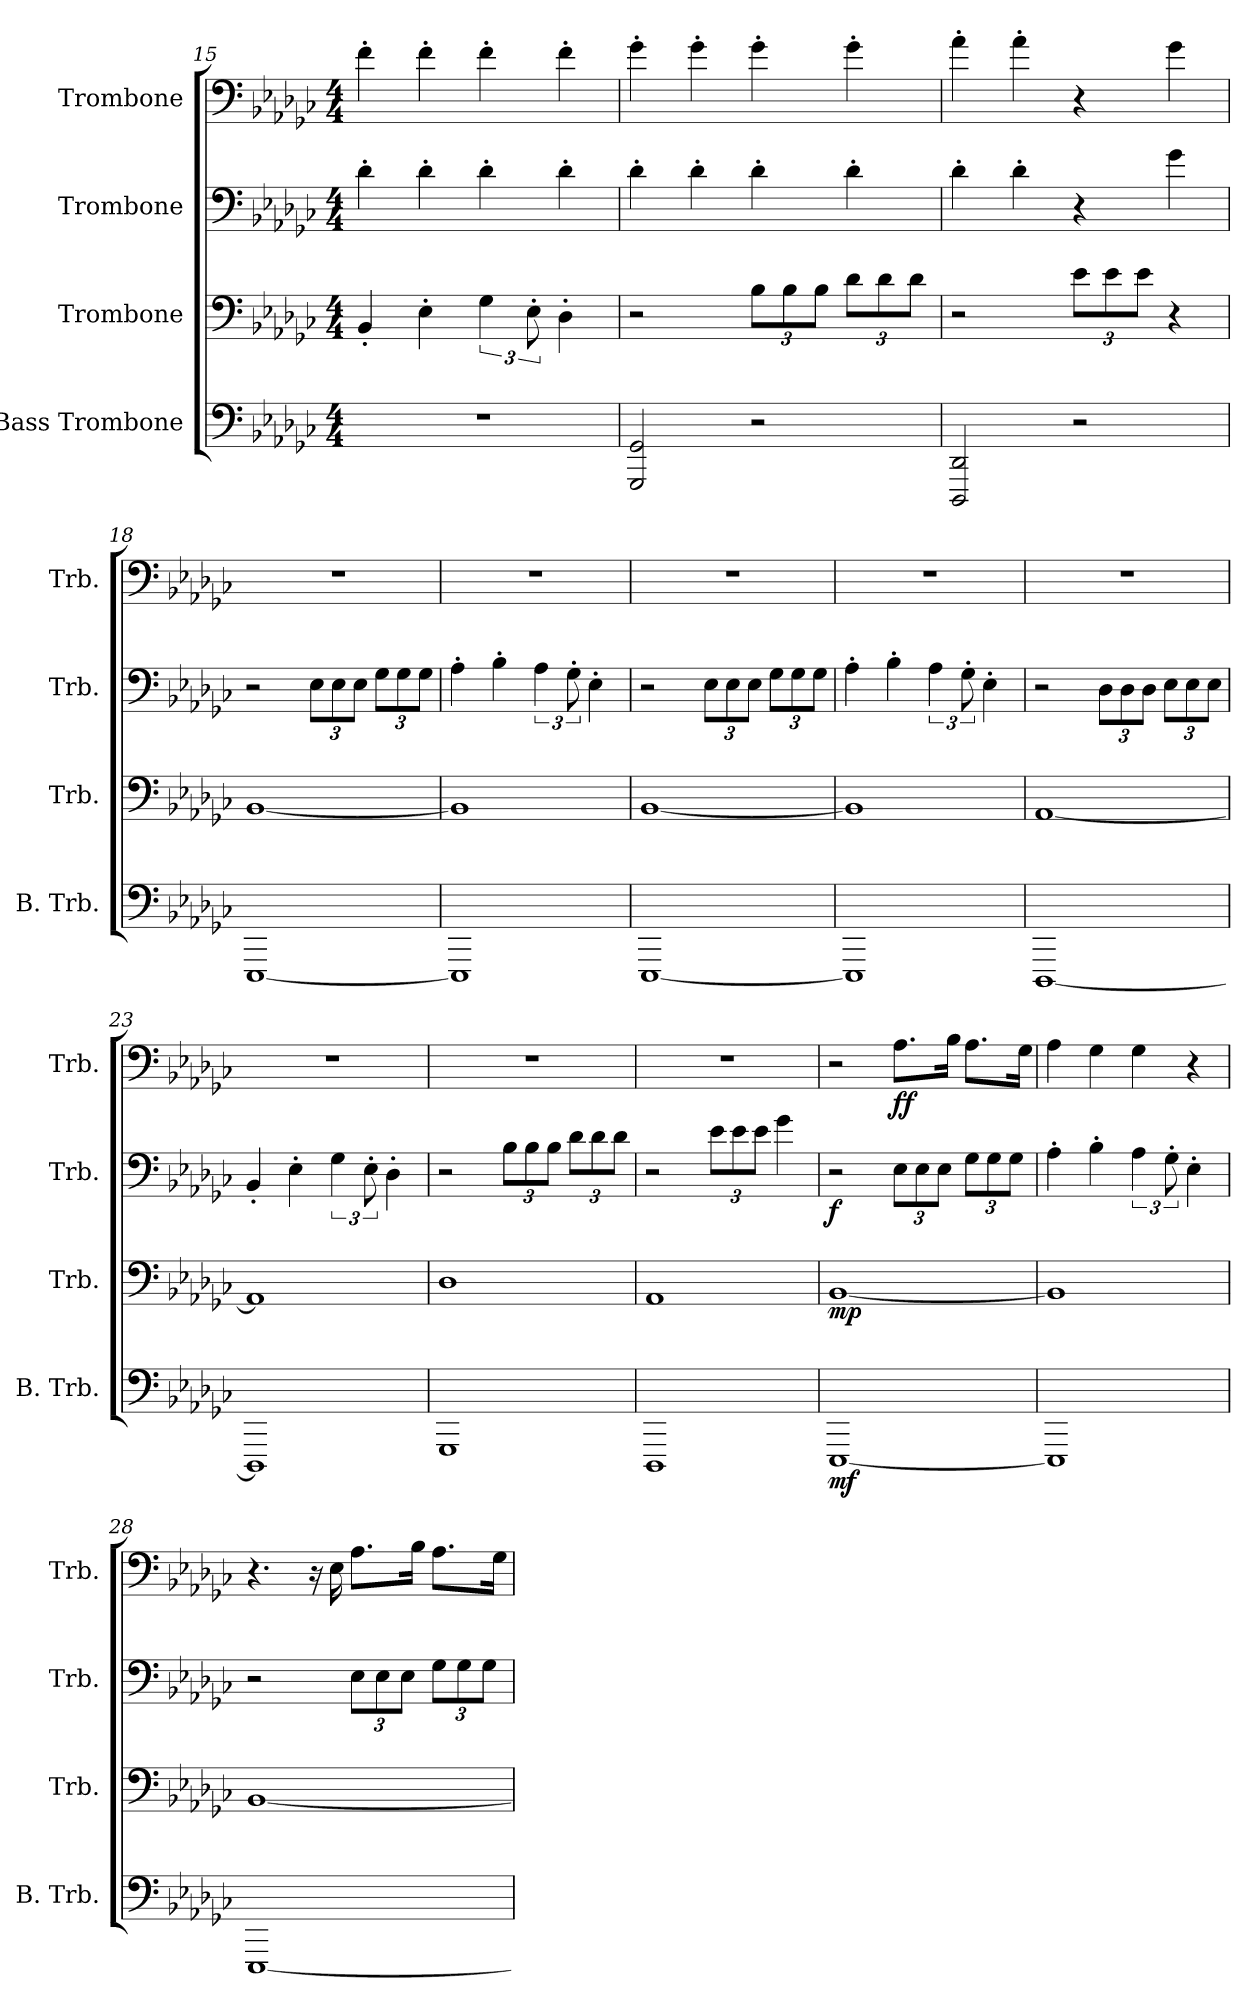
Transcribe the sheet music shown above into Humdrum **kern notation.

**kern	**dynam	**kern	**dynam	**kern	**dynam	**kern	**dynam
*part4	*part4	*part3	*part3	*part2	*part2	*part1	*part1
*staff4	*staff4	*staff3	*staff3	*staff2	*staff2	*staff1	*staff1
*I"Bass Trombone	*	*I"Trombone	*	*I"Trombone	*	*I"Trombone	*
*I'B. Trb.	*	*I'Trb.	*	*I'Trb.	*	*I'Trb.	*
*clefF4	*	*clefF4	*	*clefF4	*	*clefF4	*
*k[b-e-a-d-g-c-]	*	*k[b-e-a-d-g-c-]	*	*k[b-e-a-d-g-c-]	*	*k[b-e-a-d-g-c-]	*
*M4/4	*	*M4/4	*	*M4/4	*	*M4/4	*
=15	=15	=15	=15	=15	=15	=15	=15
1r	.	4BB-'/	.	4d-'\	.	4f'\	.
.	.	4E-'\	.	4d-'\	.	4f'\	.
.	.	6G-\	.	4d-'\	.	4f'\	.
.	.	12E-'\	.	.	.	.	.
.	.	4D-'\	.	4d-'\	.	4f'\	.
!!LO:PB:g=z
=16	=16	=16	=16	=16	=16	=16	=16
2GGG-/ 2GG-/	.	2r	.	4d-'\	.	4g-'\	.
.	.	.	.	4d-'\	.	4g-'\	.
*	*	*Xbrackettup	*	*	*	*	*
2r	.	12B-\L	.	4d-'\	.	4g-'\	.
.	.	12B-\	.	.	.	.	.
.	.	12B-\J	.	.	.	.	.
.	.	12d-\L	.	4d-'\	.	4g-'\	.
.	.	12d-\	.	.	.	.	.
.	.	12d-\J	.	.	.	.	.
=17	=17	=17	=17	=17	=17	=17	=17
2DDD-/ 2DD-/	.	2r	.	4d-'\	.	4a-'\	.
.	.	.	.	4d-'\	.	4a-'\	.
2r	.	12e-\L	.	4r	.	4r	.
.	.	12e-\	.	.	.	.	.
.	.	12e-\J	.	.	.	.	.
.	.	4r	.	4g-\	.	4g-\	.
=18	=18	=18	=18	=18	=18	=18	=18
[1EEE-	.	[1BB-	.	2r	.	1r	.
*	*	*	*	*Xbrackettup	*	*	*
.	.	.	.	12E-\L	.	.	.
.	.	.	.	12E-\	.	.	.
.	.	.	.	12E-\J	.	.	.
.	.	.	.	12G-\L	.	.	.
.	.	.	.	12G-\	.	.	.
.	.	.	.	12G-\J	.	.	.
=19	=19	=19	=19	=19	=19	=19	=19
1EEE-]	.	1BB-]	.	4A-'\	.	1r	.
.	.	.	.	4B-'\	.	.	.
*	*	*	*	*brackettup	*	*	*
.	.	.	.	6A-\	.	.	.
.	.	.	.	12G-'\	.	.	.
.	.	.	.	4E-'\	.	.	.
=20	=20	=20	=20	=20	=20	=20	=20
[1EEE-	.	[1BB-	.	2r	.	1r	.
*	*	*	*	*Xbrackettup	*	*	*
.	.	.	.	12E-\L	.	.	.
.	.	.	.	12E-\	.	.	.
.	.	.	.	12E-\J	.	.	.
.	.	.	.	12G-\L	.	.	.
.	.	.	.	12G-\	.	.	.
.	.	.	.	12G-\J	.	.	.
!!LO:LB:g=z
=21	=21	=21	=21	=21	=21	=21	=21
1EEE-]	.	1BB-]	.	4A-'\	.	1r	.
.	.	.	.	4B-'\	.	.	.
*	*	*	*	*brackettup	*	*	*
.	.	.	.	6A-\	.	.	.
.	.	.	.	12G-'\	.	.	.
.	.	.	.	4E-'\	.	.	.
=22	=22	=22	=22	=22	=22	=22	=22
[1DDD-	.	[1AA-	.	2r	.	1r	.
*	*	*	*	*Xbrackettup	*	*	*
.	.	.	.	12D-\L	.	.	.
.	.	.	.	12D-\	.	.	.
.	.	.	.	12D-\J	.	.	.
.	.	.	.	12E-\L	.	.	.
.	.	.	.	12E-\	.	.	.
.	.	.	.	12E-\J	.	.	.
=23	=23	=23	=23	=23	=23	=23	=23
1DDD-]	.	1AA-]	.	4BB-'/	.	1r	.
.	.	.	.	4E-'\	.	.	.
*	*	*	*	*brackettup	*	*	*
.	.	.	.	6G-\	.	.	.
.	.	.	.	12E-'\	.	.	.
.	.	.	.	4D-'\	.	.	.
=24	=24	=24	=24	=24	=24	=24	=24
1GGG-	.	1D-	.	2r	.	1r	.
*	*	*	*	*Xbrackettup	*	*	*
.	.	.	.	12B-\L	.	.	.
.	.	.	.	12B-\	.	.	.
.	.	.	.	12B-\J	.	.	.
.	.	.	.	12d-\L	.	.	.
.	.	.	.	12d-\	.	.	.
.	.	.	.	12d-\J	.	.	.
=25	=25	=25	=25	=25	=25	=25	=25
1DDD-	.	1AA-	.	2r	.	1r	.
.	.	.	.	12e-\L	.	.	.
.	.	.	.	12e-\	.	.	.
.	.	.	.	12e-\J	.	.	.
.	.	.	.	4g-\	.	.	.
!!LO:LB:g=z
=26	=26	=26	=26	=26	=26	=26	=26
!	!LO:DY:b	!	!LO:DY:b	!	!LO:DY:b	!	!
[1EEE-	mf	[1BB-	mp	2r	f	2r	.
!	!	!	!	!	!	!	!LO:DY:b
.	.	.	.	12E-\L	.	8.A-\L	ff
.	.	.	.	12E-\	.	.	.
.	.	.	.	12E-\J	.	.	.
.	.	.	.	.	.	16B-\Jk	.
.	.	.	.	12G-\L	.	8.A-\L	.
.	.	.	.	12G-\	.	.	.
.	.	.	.	12G-\J	.	.	.
.	.	.	.	.	.	16G-\Jk	.
=27	=27	=27	=27	=27	=27	=27	=27
1EEE-]	.	1BB-]	.	4A-'\	.	4A-\	.
.	.	.	.	4B-'\	.	4G-\	.
*	*	*	*	*brackettup	*	*	*
.	.	.	.	6A-\	.	4G-\	.
.	.	.	.	12G-'\	.	.	.
.	.	.	.	4E-'\	.	4r	.
=28	=28	=28	=28	=28	=28	=28	=28
[1EEE-	.	[1BB-	.	2r	.	4.r	.
.	.	.	.	.	.	16r	.
.	.	.	.	.	.	16E-\	.
*	*	*	*	*Xbrackettup	*	*	*
.	.	.	.	12E-\L	.	8.A-\L	.
.	.	.	.	12E-\	.	.	.
.	.	.	.	12E-\J	.	.	.
.	.	.	.	.	.	16B-\Jk	.
.	.	.	.	12G-\L	.	8.A-\L	.
.	.	.	.	12G-\	.	.	.
.	.	.	.	12G-\J	.	.	.
.	.	.	.	.	.	16G-\Jk	.
=	=	=	=	=	=	=	=
*-	*-	*-	*-	*-	*-	*-	*-
